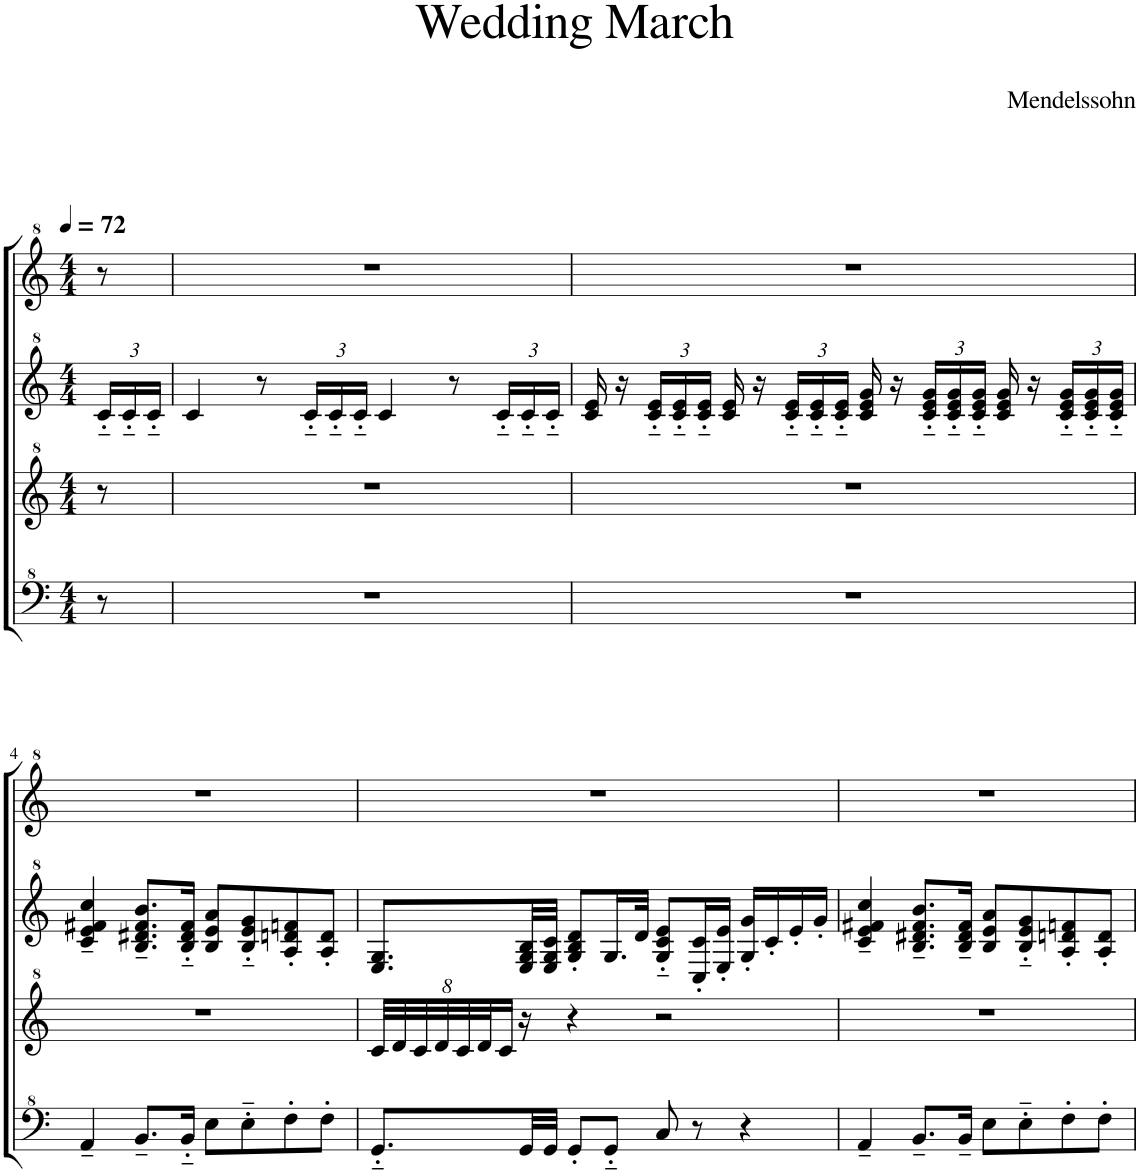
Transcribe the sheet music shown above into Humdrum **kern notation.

**kern	**kern	**kern	**kern
*part1	*part1	*part1	*part1
*staff4	*staff3	*staff2	*staff1
*I"Model III	*	*	*
*clefF^4	*clefG^2	*clefG^2	*clefG^2
*k[]	*k[]	*k[]	*k[]
*M4/4	*M4/4	*M4/4	*M4/4
*MM72	*MM72	*MM72	*MM72
*	*	*Xbrackettup	*
=1	=1	=1	=1
8r	8r	24cc'~/LL	8r
.	.	24cc'~/	.
.	.	24cc'~/JJ	.
=2	=2	=2	=2
1r	1r	4cc/	1r
.	.	8r	.
.	.	24cc'~/LL	.
.	.	24cc'~/	.
.	.	24cc'~/JJ	.
.	.	4cc/	.
.	.	8r	.
.	.	24cc'~/LL	.
.	.	24cc'~/	.
.	.	24cc'~/JJ	.
=3	=3	=3	=3
1r	1r	16cc/ 16ee/	1r
.	.	16r	.
.	.	24cc/'~ 24ee/'~LL	.
.	.	24cc/'~ 24ee/'~	.
.	.	24cc/'~ 24ee/'~JJ	.
.	.	16cc/ 16ee/	.
.	.	16r	.
.	.	24cc/'~ 24ee/'~LL	.
.	.	24cc/'~ 24ee/'~	.
.	.	24cc/'~ 24ee/'~JJ	.
.	.	16cc/ 16ee/ 16gg/	.
.	.	16r	.
.	.	24cc/'~ 24ee/'~ 24gg/'~LL	.
.	.	24cc/'~ 24ee/'~ 24gg/'~	.
.	.	24cc/'~ 24ee/'~ 24gg/'~JJ	.
.	.	16cc/ 16ee/ 16gg/	.
.	.	16r	.
.	.	24cc/'~ 24ee/'~ 24gg/'~LL	.
.	.	24cc/'~ 24ee/'~ 24gg/'~	.
.	.	24cc/'~ 24ee/'~ 24gg/'~JJ	.
!!LO:LB:g=z
=4	=4	=4	=4
4A~/	1r	4cc/~ 4ee/~ 4ff#X/~ 4ccc/~	1r
8.B~/L	.	8.b/~ 8.dd#X/~ 8.ff#/~ 8.bb/~L	.
16B'~/Jk	.	16b/'~ 16dd#/'~ 16ff#/'~Jk	.
8e\L	.	8b/ 8ee/ 8aa/L	.
8e'~\	.	8b/'~ 8ee/'~ 8gg/'~	.
8f'\	.	8a/' 8ddn/' 8ffn/'	.
8f'\J	.	8a/' 8dd/'J	.
=5	=5	=5	=5
*	*Xbrackettup	*	*
8.G'~/L	128%3cc/LLL	8.e/ 8.g/L	1r
.	128%3dd/	.	.
.	128%3cc/	.	.
.	128%3dd/	.	.
.	128%3cc/	.	.
.	128%3dd/J	.	.
.	64%3cc/JJ	.	.
32G/LL	16r	32e/ 32g/ 32b/LL	.
32G/JJJ	.	32e/ 32g/ 32cc/JJJ	.
8G'/L	4r	8g/' 8b/' 8dd/'L	.
8G'~/J	.	16.g/L	.
.	.	32dd/JJk	.
8c/	2r	8g/'~ 8cc/'~ 8ee/'~L	.
8r	.	16c/' 16cc/'L	.
.	.	16e/' 16ee/'JJ	.
4r	.	16g/' 16gg/'LL	.
.	.	16cc'/	.
.	.	16ee'/	.
.	.	16gg'/JJ	.
=6	=6	=6	=6
4A~/	1r	4cc/~ 4ee/~ 4ff#X/~ 4ccc/~	1r
8.B~/L	.	8.b/~ 8.dd#X/~ 8.ff#/~ 8.bb/~L	.
16B~/Jk	.	16b/~ 16dd#/~ 16ff#/~Jk	.
8e\L	.	8b/ 8ee/ 8aa/L	.
8e'~\	.	8b/'~ 8ee/'~ 8gg/'~	.
8f'\	.	8a/' 8ddn/' 8ffn/'	.
8f'\J	.	8a/' 8dd/'J	.
=	=	=	=
*-	*-	*-	*-
